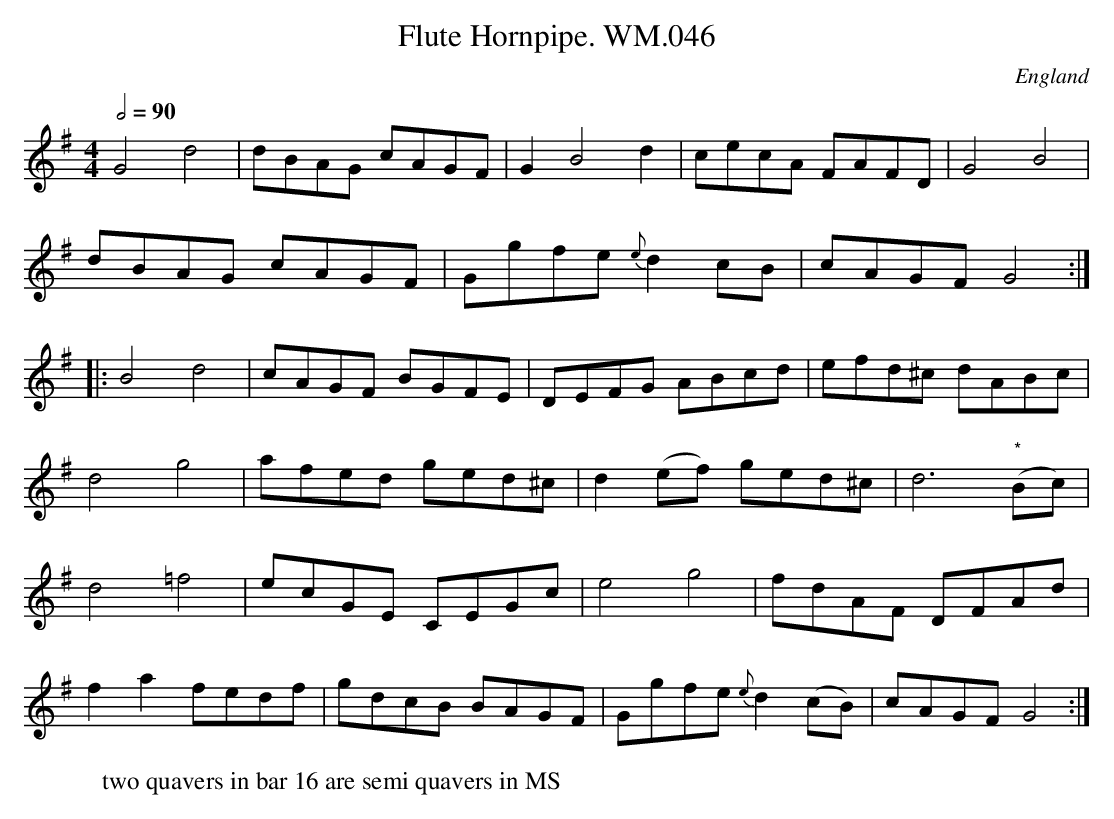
X:1
T:Flute Hornpipe. WM.046
M:4/4
L:1/8
Q:1/2=90
O:England
K:G major
G4d4|dBAG cAGF|G2B4d2|cecA FAFD|G4B4|!
dBAG cAGF|Ggfe{e}d2cB|cAGFG4:|!
|:B4d4|cAGF BGFE|DEFG ABcd|efd^c dABc|!
d4g4|afed ged^c|d2(ef) ged^c|d6"*"(Bc)|!
d4=f4|ecGE CEGc|e4g4|fdAF DFAd|!
f2a2fedf|gdcB BAGF|Ggfe {e}d2(cB)|cAGFG4:|
W: two quavers in bar 16 are semi quavers in MS
